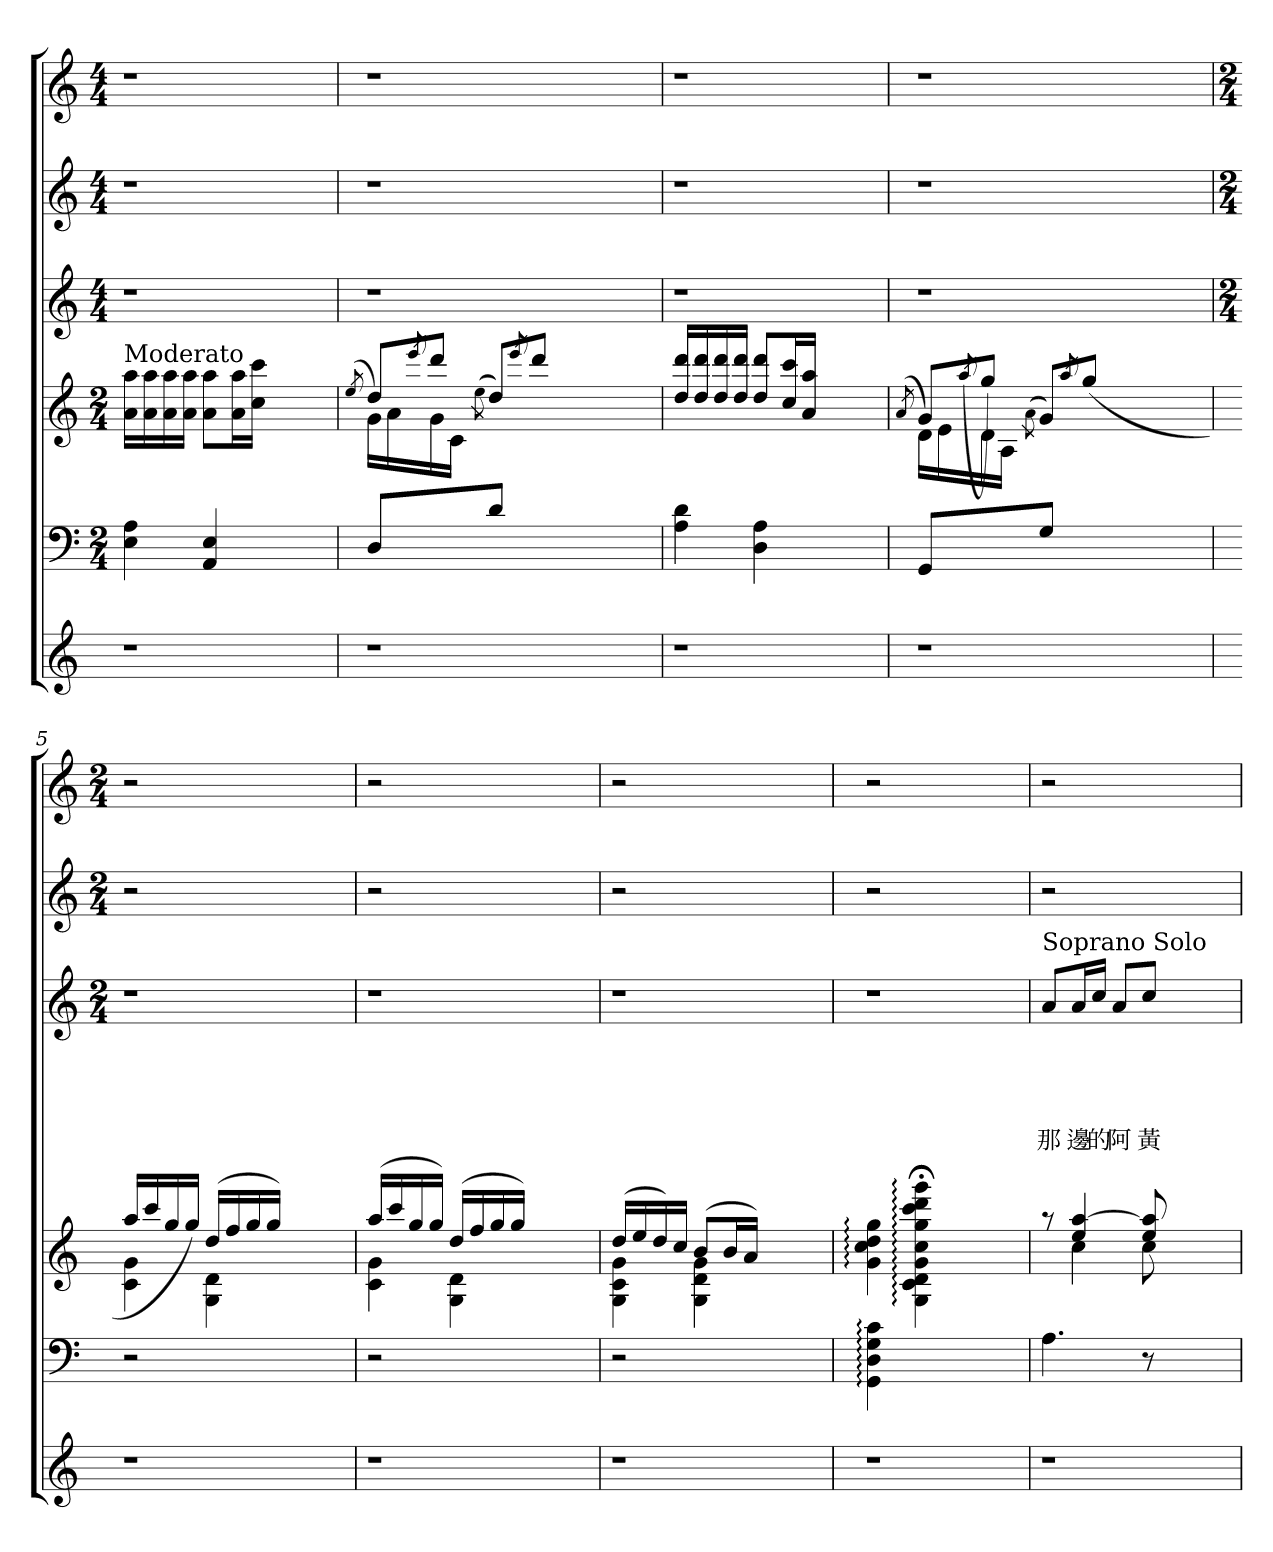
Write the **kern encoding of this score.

**kern	**kern	**kern	**kern	**text	**text	**text	**text	**text	**kern	**kern
*part6	*part5	*part4	*part3	*part3	*part3	*part3	*part3	*part3	*part2	*part1
*staff6	*staff5	*staff4	*staff3	*staff3	*staff3	*staff3	*staff3	*staff3	*staff2	*staff1
*clefG2	*clefF4	*clefG2	*clefG2	*	*	*	*	*	*clefG2	*clefG2
*k[]	*k[]	*k[]	*k[]	*	*	*	*	*	*k[]	*k[]
*C:	*C:	*C:	*C:	*	*	*	*	*	*C:	*C:
*	*M2/4	*M2/4	*M4/4	*	*	*	*	*	*M4/4	*M4/4
=1	=1	=1	=1	=1	=1	=1	=1	=1	=1	=1
!	!	!LO:TX:a:t=Moderato	!	!	!	!	!	!	!	!
1r	4E\ 4A\	16a\ 16aa\LL	1r	.	.	.	.	.	1r	1r
.	.	16a\ 16aa\	.	.	.	.	.	.	.	.
.	.	16a\ 16aa\	.	.	.	.	.	.	.	.
.	.	16a\ 16aa\JJ	.	.	.	.	.	.	.	.
.	4AA/ 4E/	8a\ 8aa\L	.	.	.	.	.	.	.	.
.	.	16a\ 16aa\L	.	.	.	.	.	.	.	.
.	.	16cc\ 16ccc\JJ	.	.	.	.	.	.	.	.
.	2ryy	2ryy	.	.	.	.	.	.	.	.
=2	=2	=2	=2	=2	=2	=2	=2	=2	=2	=2
.	.	(<8qee/	.	.	.	.	.	.	.	.
*	*	*^	*	*	*	*	*	*	*	*
*	*	*	*^	*	*	*	*	*	*	*	*
*	*	*	*	*^	*	*	*	*	*	*	*	*
1r	8D/L	16g\LL)	8dd/L	4ryy	4.ryy	1r	.	.	.	.	.	1r	1r
.	.	16a\	.	.	.	.	.	.	.	.	.	.	.
.	.	8qeee/	.	.	.	.	.	.	.	.	.	.	.
.	8ryy	16g\	8ddd/J	.	.	.	.	.	.	.	.	.	.
.	.	16c\JJ	.	.	.	.	.	.	.	.	.	.	.
.	.	.	(<8qee\	.	.	.	.	.	.	.	.	.	.
.	8d\J	2ryy	2ryy	8dd/L)	.	.	.	.	.	.	.	.	.
.	.	.	.	.	8qeee/	.	.	.	.	.	.	.	.
.	2ryy	.	.	8ddd/J	2ryy	.	.	.	.	.	.	.	.
.	.	.	.	2ryy	.	.	.	.	.	.	.	.	.
.	.	4ryy	4ryy	.	.	.	.	.	.	.	.	.	.
.	8ryy	.	.	.	8ryy	.	.	.	.	.	.	.	.
*	*	*v	*v	*v	*v	*	*	*	*	*	*	*	*
=3	=3	=3	=3	=3	=3	=3	=3	=3	=3	=3
1r	4A\ 4d\	16dd/ 16ddd/LL	1r	.	.	.	.	.	1r	1r
.	.	16dd/ 16ddd/	.	.	.	.	.	.	.	.
.	.	16dd/ 16ddd/	.	.	.	.	.	.	.	.
.	.	16dd/ 16ddd/JJ	.	.	.	.	.	.	.	.
.	4D\ 4A\	8dd/ 8ddd/L	.	.	.	.	.	.	.	.
.	.	16cc/ 16ccc/L	.	.	.	.	.	.	.	.
.	.	16a/ 16aa/JJ	.	.	.	.	.	.	.	.
.	2ryy	2ryy	.	.	.	.	.	.	.	.
=4	=4	=4	=4	=4	=4	=4	=4	=4	=4	=4
.	.	(<8qa/	.	.	.	.	.	.	.	.
*	*	*^	*	*	*	*	*	*	*	*
*	*	*	*^	*	*	*	*	*	*	*	*
*	*	*	*	*^	*	*	*	*	*	*	*	*
1r	8GG/L	16d\LL)	8g/L	4ryy	4.ryy	1r	.	.	.	.	.	1r	1r
.	.	16e\	.	.	.	.	.	.	.	.	.	.	.
.	.	(<8qaa/	.	.	.	.	.	.	.	.	.	.	.
.	8ryy	16d\	8gg/J)	.	.	.	.	.	.	.	.	.	.
.	.	16A\JJ	.	.	.	.	.	.	.	.	.	.	.
.	.	.	(<8qa\	.	.	.	.	.	.	.	.	.	.
.	8G\J	2ryy	2ryy	8g/L)	.	.	.	.	.	.	.	.	.
.	.	.	.	.	(>8qaa/	.	.	.	.	.	.	.	.
.	2ryy	.	.	(8gg/J	2ryy	.	.	.	.	.	.	.	.
.	.	.	.	2ryy	.	.	.	.	.	.	.	.	.
.	.	4ryy	4ryy	.	.	.	.	.	.	.	.	.	.
.	8ryy	.	.	.	8ryy	.	.	.	.	.	.	.	.
*	*	*v	*v	*v	*v	*	*	*	*	*	*	*	*
!!LO:LB:g=z
=5	=5	=5	=5	=5	=5	=5	=5	=5	=5	=5
*	*	*	*M2/4	*	*	*	*	*	*M2/4	*M2/4
*	*	*^	*	*	*	*	*	*	*	*
*	*	*	*^	*	*	*	*	*	*	*	*
*	*	*	*	*^	*	*	*	*	*	*	*	*
!	!	!	!	!	!	!LO:N:vis=1	!	!	!	!	!	!	!
*	*	*	*v	*v	*v	*	*	*	*	*	*	*	*
1r	2r	16aa/LL	4c\ 4g\	2r	.	.	.	.	.	2r	2r
.	.	16ccc/	.	.	.	.	.	.	.	.	.
.	.	16gg/	.	.	.	.	.	.	.	.	.
.	.	16gg/JJ)	.	.	.	.	.	.	.	.	.
.	.	(>16dd/LL	4G\ 4d\	.	.	.	.	.	.	.	.
.	.	16ff/	.	.	.	.	.	.	.	.	.
.	.	16gg/	.	.	.	.	.	.	.	.	.
.	.	16gg/JJ)	.	.	.	.	.	.	.	.	.
.	2ryy	2ryy	2ryy	2ryy	.	.	.	.	.	2ryy	2ryy
=6	=6	=6	=6	=6	=6	=6	=6	=6	=6	=6	=6
!	!	!	!	!LO:N:vis=1	!	!	!	!	!	!	!
1r	2r	(>16aa/LL	4c\ 4g\	2r	.	.	.	.	.	2r	2r
.	.	16ccc/	.	.	.	.	.	.	.	.	.
.	.	16gg/	.	.	.	.	.	.	.	.	.
.	.	16gg/JJ)	.	.	.	.	.	.	.	.	.
.	.	(>16dd/LL	4G\ 4d\	.	.	.	.	.	.	.	.
.	.	16ff/	.	.	.	.	.	.	.	.	.
.	.	16gg/	.	.	.	.	.	.	.	.	.
.	.	16gg/JJ)	.	.	.	.	.	.	.	.	.
.	2ryy	2ryy	2ryy	2ryy	.	.	.	.	.	2ryy	2ryy
=7	=7	=7	=7	=7	=7	=7	=7	=7	=7	=7	=7
!	!	!	!	!LO:N:vis=1	!	!	!	!	!	!	!
1r	2r	(>16dd/LL	4G\ 4c\ 4g\	2r	.	.	.	.	.	2r	2r
.	.	16ee/	.	.	.	.	.	.	.	.	.
.	.	16dd/)	.	.	.	.	.	.	.	.	.
.	.	16cc/JJ	.	.	.	.	.	.	.	.	.
.	.	(>8b/L	4G\ 4d\ 4g\	.	.	.	.	.	.	.	.
.	.	16b/L	.	.	.	.	.	.	.	.	.
.	.	16a/JJ)	.	.	.	.	.	.	.	.	.
.	2ryy	2ryy	2ryy	2ryy	.	.	.	.	.	2ryy	2ryy
=8	=8	=8	=8	=8	=8	=8	=8	=8	=8	=8	=8
!	!	!	!	!LO:N:vis=1	!	!	!	!	!	!	!
*	*	*v	*v	*	*	*	*	*	*	*	*
1r	4GG\: 4D\: 4G\: 4c\:	4g\: 4cc\: 4dd\: 4gg\:	2r	.	.	.	.	.	2r	2r
.	2.ryy	4G\;<: 4c\;<: 4d\;<: 4g\;<: 4cc\;<: 4gg\;<: 4ccc\;<: 4ddd\;<: 4ggg\;<:	.	.	.	.	.	.	.	.
.	.	2ryy	2ryy	.	.	.	.	.	2ryy	2ryy
=9	=9	=9	=9	=9	=9	=9	=9	=9	=9	=9
*	*	*^	*	*	*	*	*	*	*	*
!	!	!	!	!LO:TX:a:t=Soprano Solo	!	!	!	!	!	!	!
!	!	!	!	!	!	!	!	!	!LO:LY:b	!	!
1r	4.A\	8raa	8ryy	8a/L	.	.	.	.	那	2r	2r
!	!	!	!	!	!	!	!	!	!LO:LY:b	!	!
.	.	4ee/ [>4aa/	4cc\	16a/L	.	.	.	.	邊	.	.
!	!	!	!	!	!	!	!	!	!LO:LY:b	!	!
.	.	.	.	16cc/JJ	.	.	.	.	的	.	.
!	!	!	!	!	!	!	!	!	!LO:LY:b	!	!
.	.	.	.	8a/L	.	.	.	.	阿	.	.
!	!	!	!	!	!	!	!	!	!LO:LY:b	!	!
.	8r	8ee/ 8aa/]	8cc\	8cc/J	.	.	.	.	黃	.	.
.	2ryy	2ryy	2ryy	2ryy	.	.	.	.	.	2ryy	2ryy
*	*	*v	*v	*	*	*	*	*	*	*	*
=	=	=	=	=	=	=	=	=	=	=
*-	*-	*-	*-	*-	*-	*-	*-	*-	*-	*-
